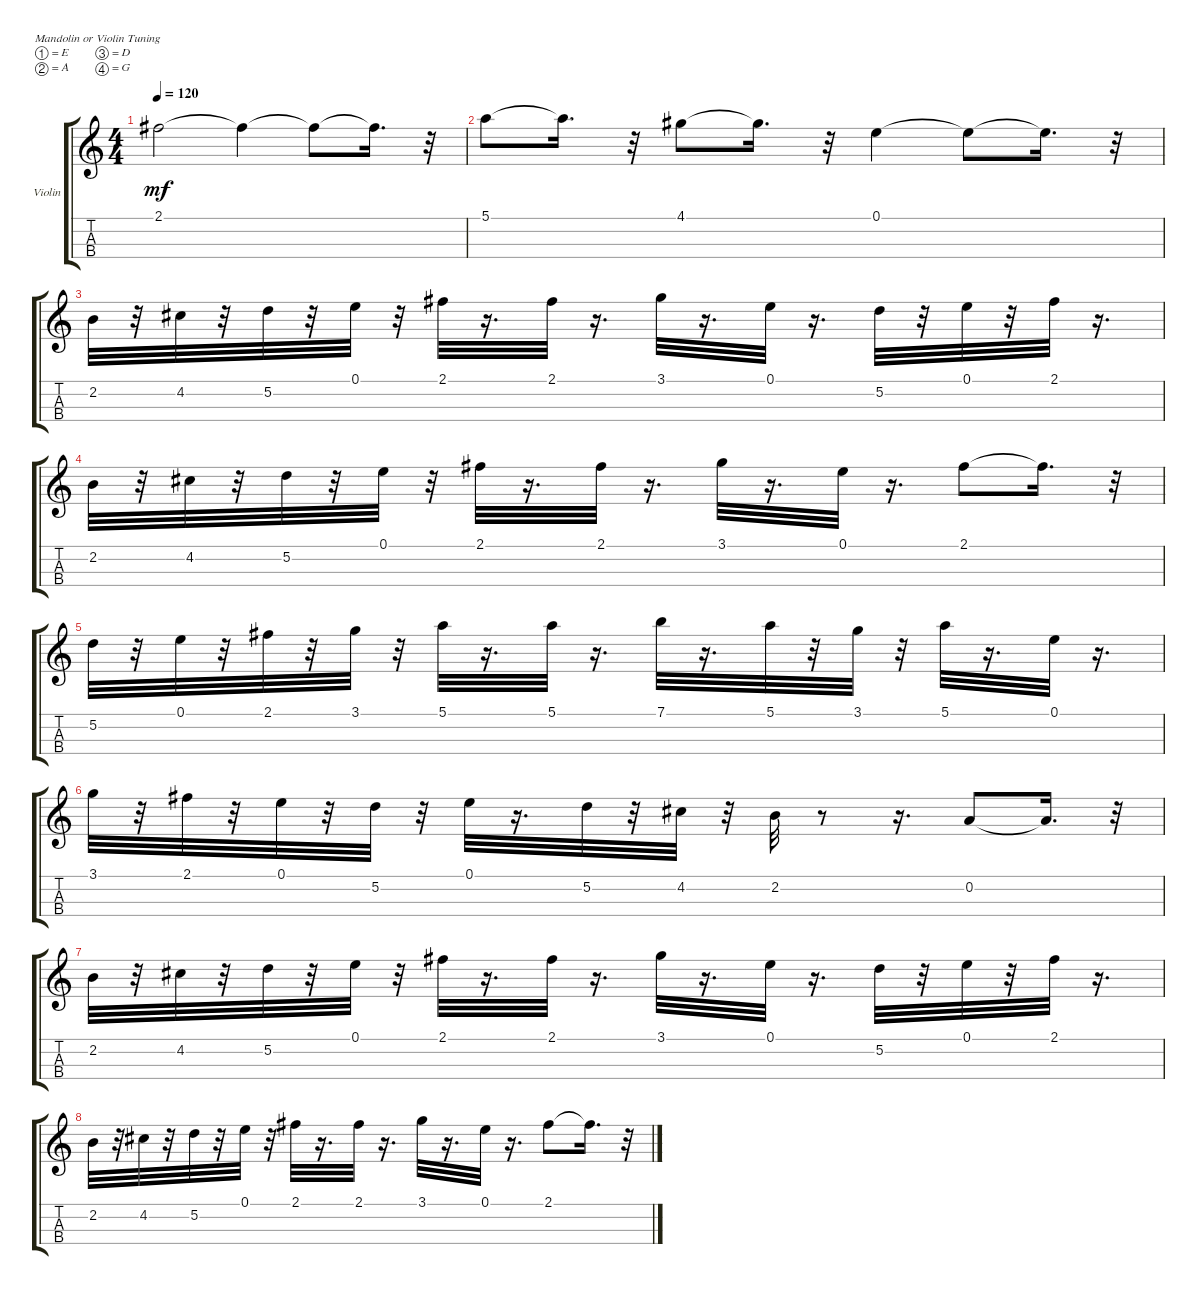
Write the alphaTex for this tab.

\bracketExtendMode groupsimilarinstruments
\firstSystemTrackNameOrientation horizontal
\otherSystemsTrackNameOrientation horizontal
\track ("" "Violin") {instrument violin}
\staff {score tabs}
\tuning (E5 A4 D4 G3)
\ts (4 4)
\tempo 120
\clef g2
\ks c
2.1.2{dy mf} 2.1{t}.4 2.1{t}.8 2.1{t}.16{d} r.32 |
5.1.8 5.1{t}.16{d} r.32 4.1.8 4.1{t}.16{d} r.32 0.1.4 0.1{t}.8 0.1{t}.16{d} r.32 |
2.2.32 r.32 4.2.32 r.32 5.2.32 r.32 0.1.32 r.32 2.1.32 r.16{d} 2.1.32 r.16{d} 3.1.32 r.16{d} 0.1.32 r.16{d} 5.2.32 r.32 0.1.32 r.32 2.1.32 r.16{d} |
2.2.32 r.32 4.2.32 r.32 5.2.32 r.32 0.1.32 r.32 2.1.32 r.16{d} 2.1.32 r.16{d} 3.1.32 r.16{d} 0.1.32 r.16{d} 2.1.8 2.1{t}.16{d} r.32 |
5.2.32 r.32 0.1.32 r.32 2.1.32 r.32 3.1.32 r.32 5.1.32 r.16{d} 5.1.32 r.16{d} 7.1.32 r.16{d} 5.1.32 r.32 3.1.32 r.32 5.1.32 r.16{d} 0.1.32 r.16{d} |
3.1.32 r.32 2.1.32 r.32 0.1.32 r.32 5.2.32 r.32 0.1.32 r.16{d} 5.2.32 r.32 4.2.32 r.32 2.2.32 r.8 r.16{d} 0.2.8 0.2{t}.16{d} r.32 |
2.2.32 r.32 4.2.32 r.32 5.2.32 r.32 0.1.32 r.32 2.1.32 r.16{d} 2.1.32 r.16{d} 3.1.32 r.16{d} 0.1.32 r.16{d} 5.2.32 r.32 0.1.32 r.32 2.1.32 r.16{d} |
2.2.32 r.32 4.2.32 r.32 5.2.32 r.32 0.1.32 r.32 2.1.32 r.16{d} 2.1.32 r.16{d} 3.1.32 r.16{d} 0.1.32 r.16{d} 2.1.8 2.1{t}.16{d} r.32
